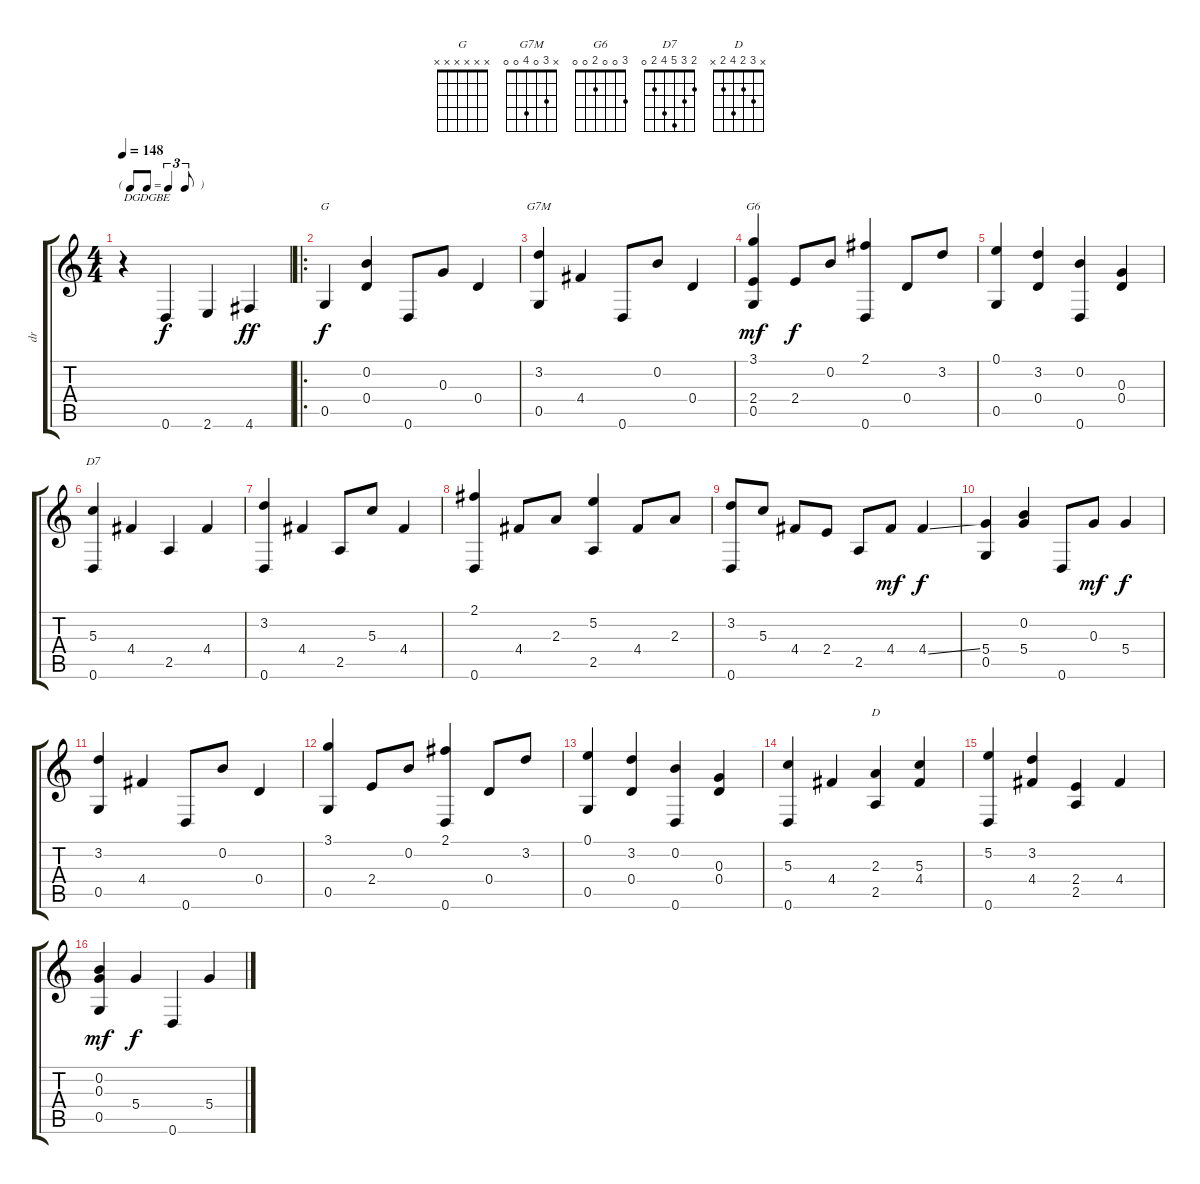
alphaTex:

\track ("dr" "dr") {instrument acousticguitarsteel}
\staff {score tabs}
\tuning (E4 B3 G3 D3 G2 D2) {hide}
\chord ("G" x x x x x x) {firstfret 0}
\chord ("G7M" x 3 0 4 0 0)
\chord ("G6" 3 0 0 2 0 0)
\chord ("D7" 2 3 5 4 2 0)
\chord ("D" x 3 2 4 2 x)
\ts (4 4)
\tf triplet8th
\tempo 148
\clef g2
\ks c
r.4{txt "DGDGBE" dy f instrument acousticguitarsteel} 0.6.4 2.6.4 4.6.4{dy ff} |
\ro
0.5.4{ch "G" dy f} (0.2 0.4).4 0.6.8 0.3.8 0.4.4 |
(3.2 0.5).4{ch "G7M"} 4.4.4 0.6.8 0.2.8 0.4.4 |
(3.1 2.4 0.5).4{ch "G6" dy mf} 2.4.8{dy f} 0.2.8 (2.1 0.6).4 0.4.8 3.2.8 |
(0.1 0.5).4 (3.2 0.4).4 (0.2 0.6).4 (0.3 0.4).4 |
(5.3 0.6).4{ch "D7"} 4.4.4 2.5.4 4.4.4 |
(3.2 0.6).4 4.4.4 2.5.8 5.3.8 4.4.4 |
(2.1 0.6).4 4.4.8 2.3.8 (5.2 2.5).4 4.4.8 2.3.8 |
(3.2 0.6).8 5.3.8 4.4.8 2.4.8 2.5.8 4.4.8{dy mf} 4.4{ss}.4{dy f} |
(5.4 0.5).4 (0.2 5.4).4 0.6.8 0.3.8{dy mf} 5.4.4{dy f} |
(3.2 0.5).4 4.4.4 0.6.8 0.2.8 0.4.4 |
(3.1 0.5).4 2.4.8 0.2.8 (2.1 0.6).4 0.4.8 3.2.8 |
(0.1 0.5).4 (3.2 0.4).4 (0.2 0.6).4 (0.3 0.4).4 |
(5.3 0.6).4 4.4.4 (2.3 2.5).4{ch "D"} (5.3 4.4).4 |
(5.2 0.6).4 (3.2 4.4).4 (2.4 2.5).4 4.4.4 |
(0.2 0.3 0.5).4{dy mf} 5.4.4{dy f} 0.6.4 5.4.4
